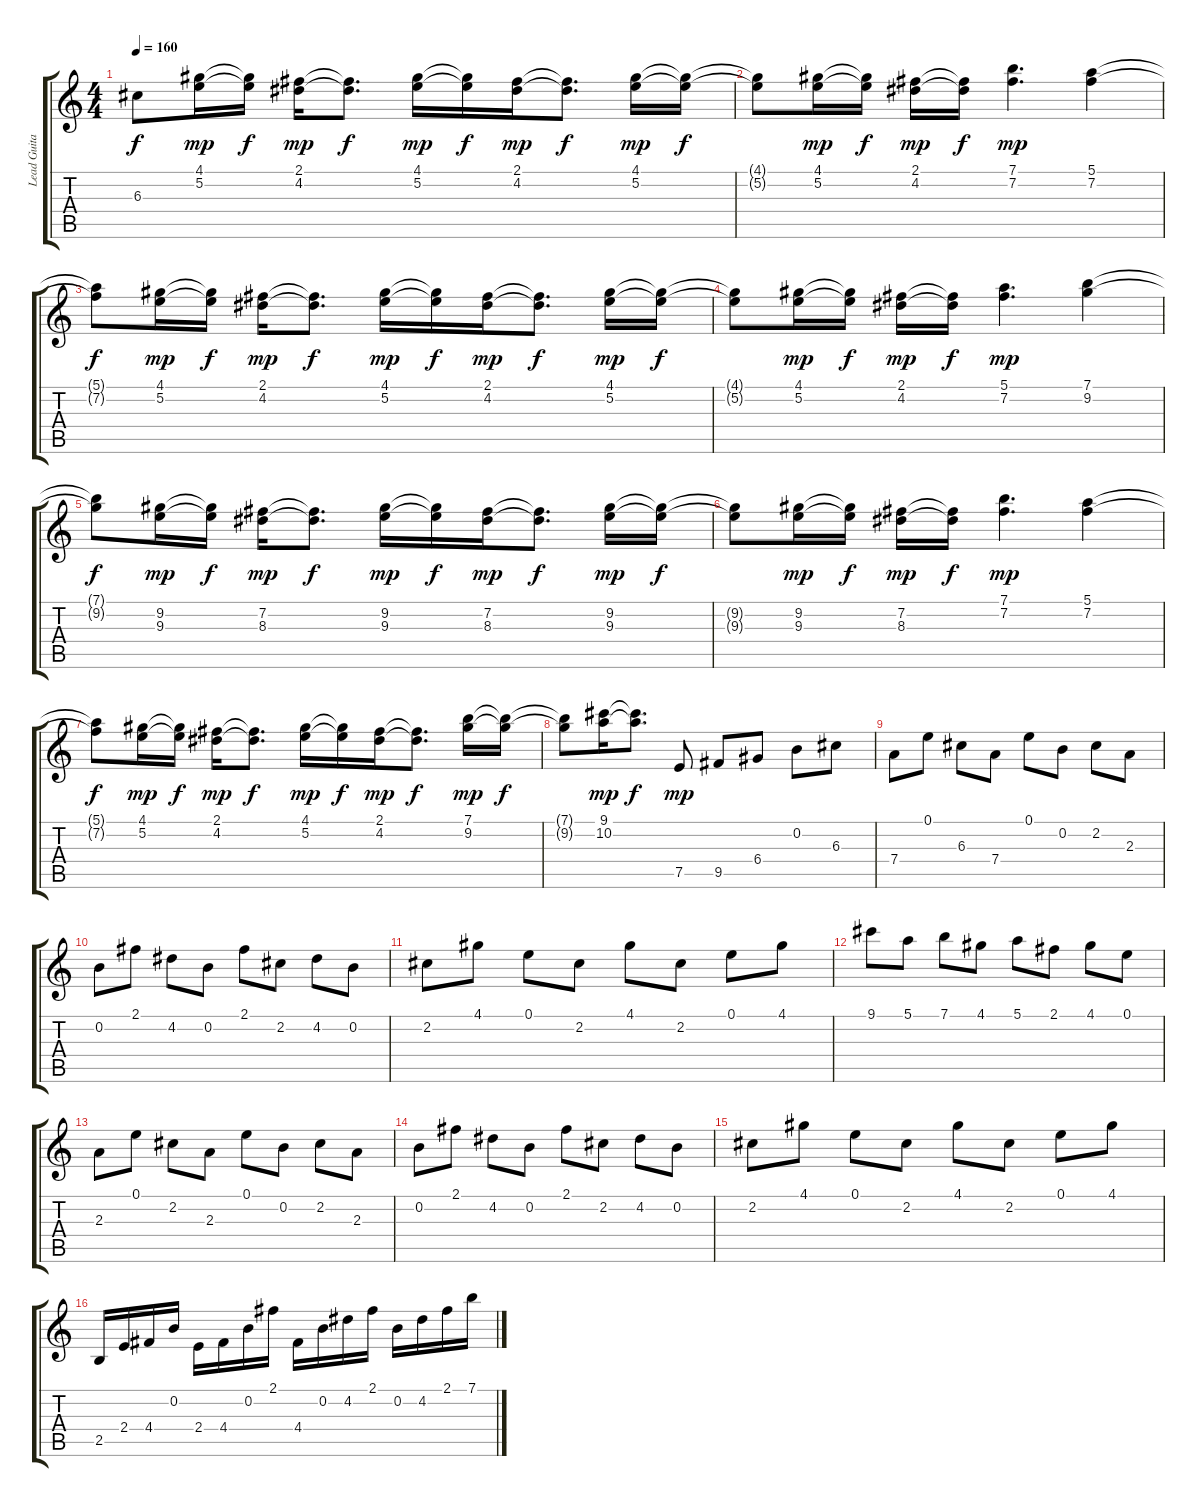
\track ("Lead Guitar" "Lead Guita") {instrument overdrivenguitar}
\staff {score tabs}
\tuning (E4 B3 G3 D3 A2 E2) {hide}
\ts (4 4)
\tempo 160
\clef g2
\ks c
6.3{t}.8{dy f} (4.1 5.2).16{dy mp} (4.1{t} 5.2{t}).16{dy f} (2.1 4.2).16{dy mp} (2.1{t} 4.2{t}).8{d dy f} (4.1 5.2).16{dy mp} (4.1{t} 5.2{t}).16{dy f} (2.1 4.2).16{dy mp} (2.1{t} 4.2{t}).8{d dy f} (4.1 5.2).16{dy mp} (4.1{t} 5.2{t}).16{dy f} |
(4.1{t} 5.2{t}).8 (4.1 5.2).16{dy mp} (4.1{t} 5.2{t}).16{dy f} (2.1 4.2).16{dy mp} (2.1{t} 4.2{t}).16{dy f} (7.1 7.2).4{d dy mp} (5.1 7.2).4 |
(5.1{t} 7.2{t}).8{dy f} (4.1 5.2).16{dy mp} (4.1{t} 5.2{t}).16{dy f} (2.1 4.2).16{dy mp} (2.1{t} 4.2{t}).8{d dy f} (4.1 5.2).16{dy mp} (4.1{t} 5.2{t}).16{dy f} (2.1 4.2).16{dy mp} (2.1{t} 4.2{t}).8{d dy f} (4.1 5.2).16{dy mp} (4.1{t} 5.2{t}).16{dy f} |
(4.1{t} 5.2{t}).8 (4.1 5.2).16{dy mp} (4.1{t} 5.2{t}).16{dy f} (2.1 4.2).16{dy mp} (2.1{t} 4.2{t}).16{dy f} (5.1 7.2).4{d dy mp} (7.1 9.2).4 |
(7.1{t} 9.2{t}).8{dy f} (9.2 9.3).16{dy mp} (9.2{t} 9.3{t}).16{dy f} (7.2 8.3).16{dy mp} (7.2{t} 8.3{t}).8{d dy f} (9.2 9.3).16{dy mp} (9.2{t} 9.3{t}).16{dy f} (7.2 8.3).16{dy mp} (7.2{t} 8.3{t}).8{d dy f} (9.2 9.3).16{dy mp} (9.2{t} 9.3{t}).16{dy f} |
(9.2{t} 9.3{t}).8 (9.2 9.3).16{dy mp} (9.2{t} 9.3{t}).16{dy f} (7.2 8.3).16{dy mp} (7.2{t} 8.3{t}).16{dy f} (7.1 7.2).4{d dy mp} (5.1 7.2).4 |
(5.1{t} 7.2{t}).8{dy f} (4.1 5.2).16{dy mp} (4.1{t} 5.2{t}).16{dy f} (2.1 4.2).16{dy mp} (2.1{t} 4.2{t}).8{d dy f} (4.1 5.2).16{dy mp} (4.1{t} 5.2{t}).16{dy f} (2.1 4.2).16{dy mp} (2.1{t} 4.2{t}).8{d dy f} (7.1 9.2).16{dy mp} (7.1{t} 9.2{t}).16{dy f} |
(7.1{t} 9.2{t}).8 (9.1 10.2).16{dy mp} (9.1{t} 10.2{t}).8{d dy f} 7.5.8{dy mp} 9.5.8 6.4.8 0.2.8 6.3.8 |
7.4.8 0.1.8 6.3.8 7.4.8 0.1.8 0.2.8 2.2.8 2.3.8 |
0.2.8 2.1.8 4.2.8 0.2.8 2.1.8 2.2.8 4.2.8 0.2.8 |
2.2.8 4.1.8 0.1.8 2.2.8 4.1.8 2.2.8 0.1.8 4.1.8 |
9.1.8 5.1.8 7.1.8 4.1.8 5.1.8 2.1.8 4.1.8 0.1.8 |
2.3.8 0.1.8 2.2.8 2.3.8 0.1.8 0.2.8 2.2.8 2.3.8 |
0.2.8 2.1.8 4.2.8 0.2.8 2.1.8 2.2.8 4.2.8 0.2.8 |
2.2.8 4.1.8 0.1.8 2.2.8 4.1.8 2.2.8 0.1.8 4.1.8 |
2.5.16 2.4.16 4.4.16 0.2.16 2.4.16 4.4.16 0.2.16 2.1.16 4.4.16 0.2.16 4.2.16 2.1.16 0.2.16 4.2.16 2.1.16 7.1.16
